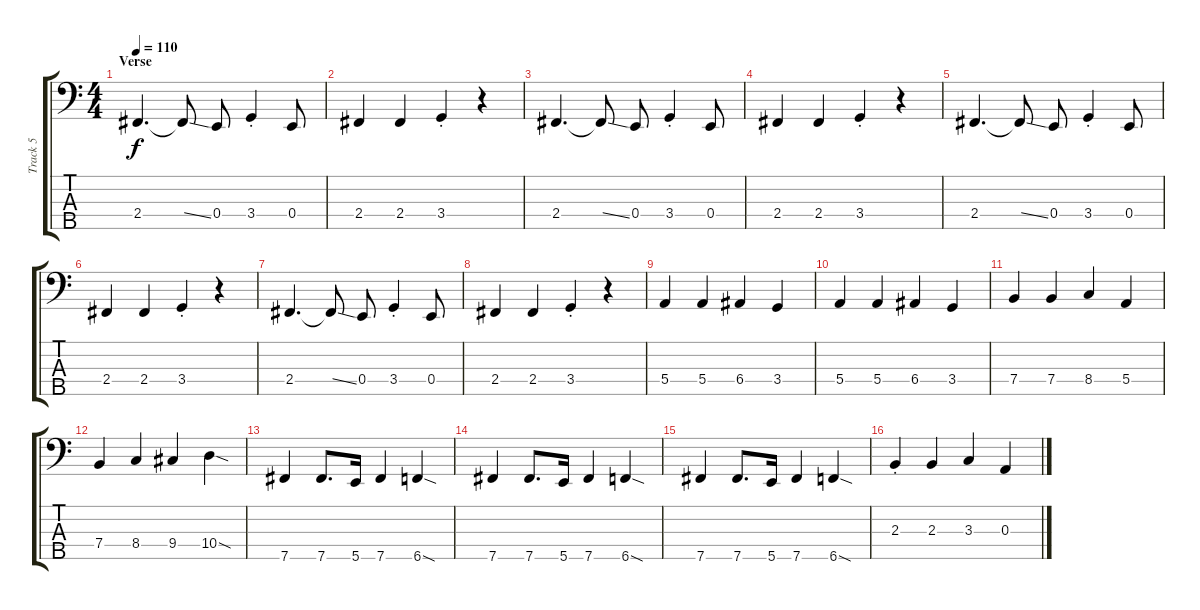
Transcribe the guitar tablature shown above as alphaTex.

\track ("Track 5" "Track 5") {instrument electricbassfinger}
\staff {score tabs}
\tuning (G2 D2 A1 E1 B0) {hide}
\ts (4 4)
\section ("" "Verse")
\tempo 110
\clef f4
\ks c
2.4.4{d dy f} 2.4{ss t}.8 0.4.8 3.4{st}.4 0.4.8 |
2.4.4 2.4.4 3.4{st}.4 r.4 |
2.4.4{d} 2.4{ss t}.8 0.4.8 3.4{st}.4 0.4.8 |
2.4.4 2.4.4 3.4{st}.4 r.4 |
2.4.4{d} 2.4{ss t}.8 0.4.8 3.4{st}.4 0.4.8 |
2.4.4 2.4.4 3.4{st}.4 r.4 |
2.4.4{d} 2.4{ss t}.8 0.4.8 3.4{st}.4 0.4.8 |
2.4.4 2.4.4 3.4{st}.4 r.4 |
5.4.4 5.4.4 6.4.4 3.4.4 |
5.4.4 5.4.4 6.4.4 3.4.4 |
7.4.4 7.4.4 8.4.4 5.4.4 |
7.4.4 8.4.4 9.4.4 10.4{sod}.4 |
7.5.4 7.5.8{d} 5.5.16 7.5.4 6.5{sod}.4 |
7.5.4 7.5.8{d} 5.5.16 7.5.4 6.5{sod}.4 |
7.5.4 7.5.8{d} 5.5.16 7.5.4 6.5{sod}.4 |
2.3{st}.4 2.3.4 3.3.4 0.3.4
